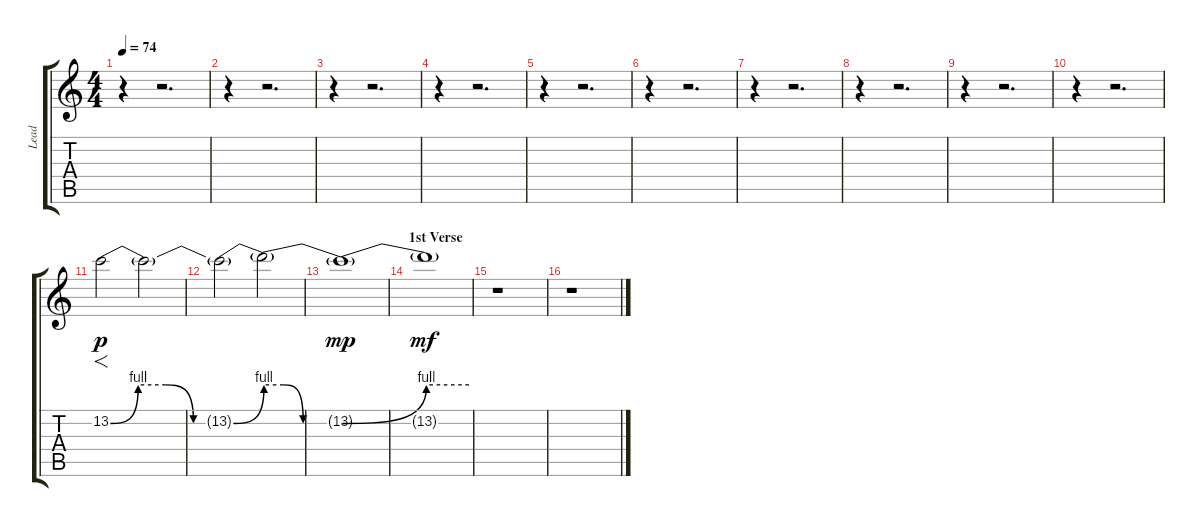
\track ("Lead" "Lead") {instrument overdrivenguitar}
\staff {score tabs}
\tuning (E4 B3 G3 D3 A2 E2) {hide}
\ts (4 4)
\tempo 74
\clef g2
\ks c
r.4{dy p instrument overdrivenguitar} r.2{d} |
r.4 r.2{d} |
r.4 r.2{d} |
r.4 r.2{d} |
r.4 r.2{d} |
r.4 r.2{d} |
r.4 r.2{d} |
r.4 r.2{d} |
r.4 r.2{d} |
r.4 r.2{d} |
13.2{be (custom 0 0 15 4 30 4 45 0 60 0)}.2{f} 13.2{t}.2 |
13.2{be (bend 0 0 60 4) t}.2 13.2{be (custom 0 4 15 4 30 0 60 0) t}.2 |
13.2{be (bend 0 0 60 4) t}.1{dy mp} |
\section ("" "1st Verse")
13.2{be (hold 0 4 60 4) t}.1{dy mf} |
r.1 |
r.1
